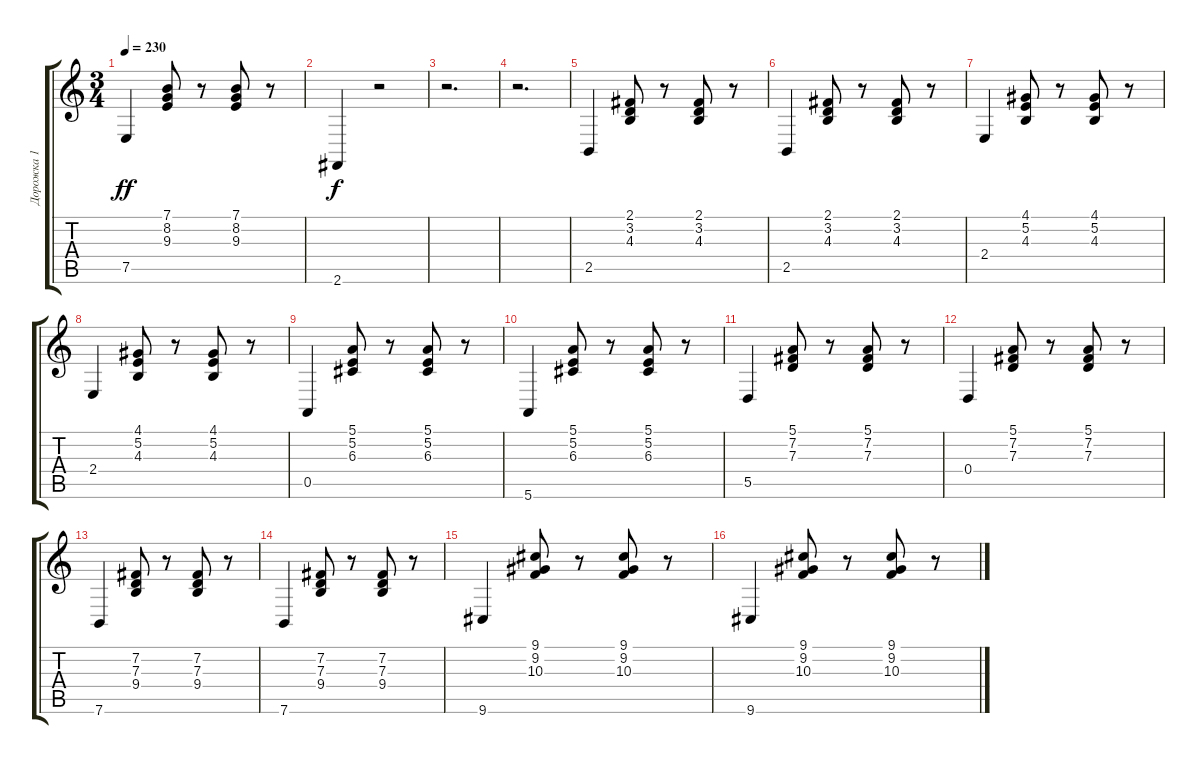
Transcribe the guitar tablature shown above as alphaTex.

\track ("Дорожка 1" "Дорожка 1") {instrument accordion}
\staff {score tabs}
\tuning (E4 B3 G3 D3 A2 E2) {hide}
\ts (3 4)
\tempo 230
\clef g2
\ks c
7.5.4{dy ff} (7.1 8.2 9.3).8 r.8 (7.1 8.2 9.3).8 r.8 |
2.6.4{dy f} r.2 |
r.2{d} |
r.2{d} |
2.5.4 (2.1 3.2 4.3).8 r.8 (2.1 3.2 4.3).8 r.8 |
2.5.4 (2.1 3.2 4.3).8 r.8 (2.1 3.2 4.3).8 r.8 |
2.4.4 (4.1 5.2 4.3).8 r.8 (4.1 5.2 4.3).8 r.8 |
2.4.4 (4.1 5.2 4.3).8 r.8 (4.1 5.2 4.3).8 r.8 |
0.5.4 (5.1 5.2 6.3).8 r.8 (5.1 5.2 6.3).8 r.8 |
5.6.4 (5.1 5.2 6.3).8 r.8 (5.1 5.2 6.3).8 r.8 |
5.5.4 (5.1 7.2 7.3).8 r.8 (5.1 7.2 7.3).8 r.8 |
0.4.4 (5.1 7.2 7.3).8 r.8 (5.1 7.2 7.3).8 r.8 |
7.6.4 (7.2 7.3 9.4).8 r.8 (7.2 7.3 9.4).8 r.8 |
7.6.4 (7.2 7.3 9.4).8 r.8 (7.2 7.3 9.4).8 r.8 |
9.6.4 (9.1 9.2 10.3).8 r.8 (9.1 9.2 10.3).8 r.8 |
9.6.4 (9.1 9.2 10.3).8 r.8 (9.1 9.2 10.3).8 r.8
